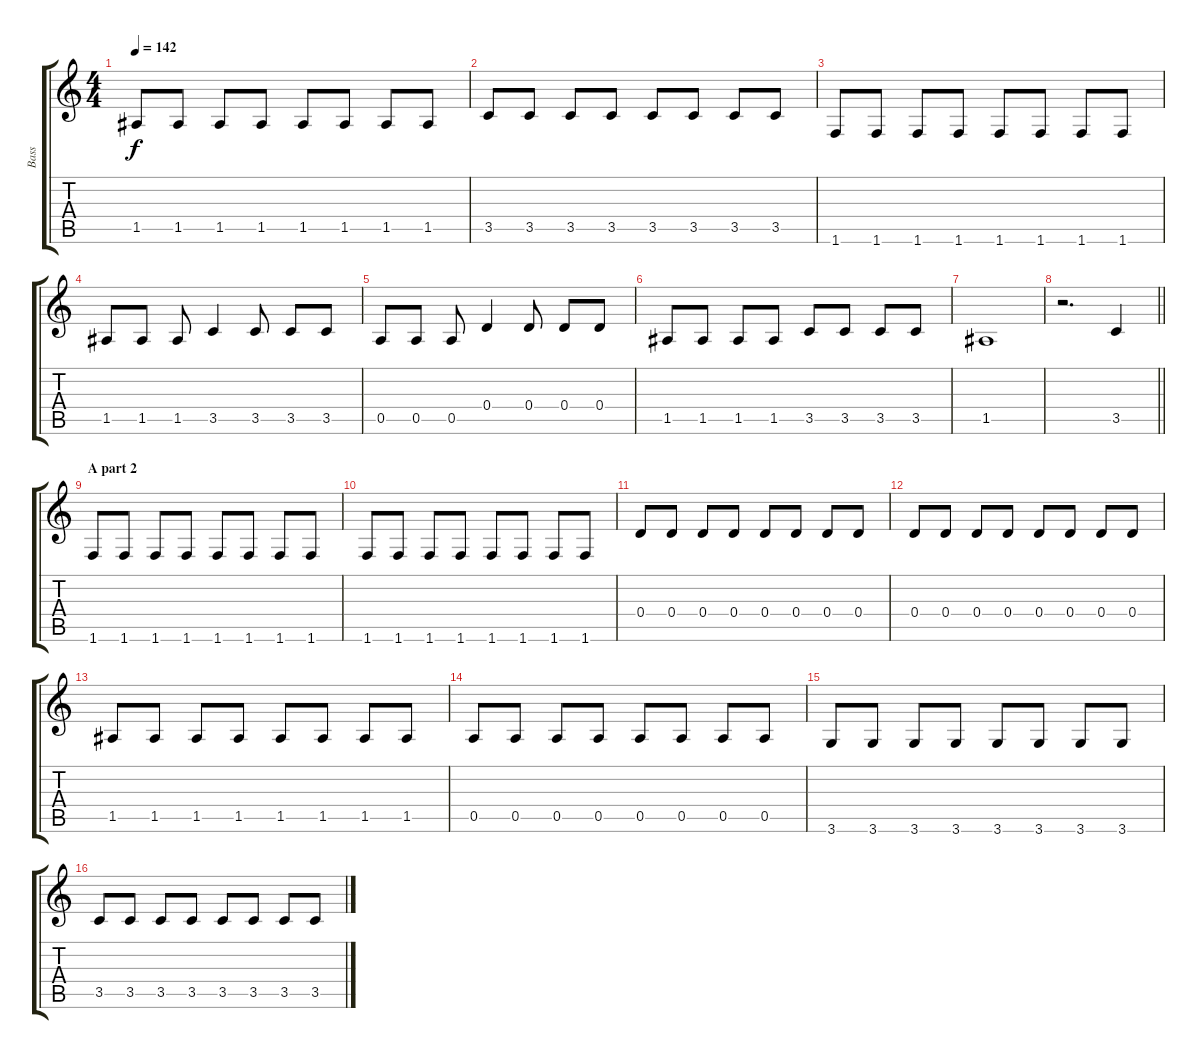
\track ("Bass" "Bass") {instrument electricbasspick}
\staff {score tabs}
\tuning (E4 B3 G3 D3 A2 E2) {hide}
\ts (4 4)
\tempo 142
\clef g2
\ks c
1.5.8{dy f} 1.5.8 1.5.8 1.5.8 1.5.8 1.5.8 1.5.8 1.5.8 |
3.5.8 3.5.8 3.5.8 3.5.8 3.5.8 3.5.8 3.5.8 3.5.8 |
1.6.8 1.6.8 1.6.8 1.6.8 1.6.8 1.6.8 1.6.8 1.6.8 |
1.5.8 1.5.8 1.5.8 3.5.4 3.5.8 3.5.8 3.5.8 |
0.5.8 0.5.8 0.5.8 0.4.4 0.4.8 0.4.8 0.4.8{txt ""} |
1.5.8 1.5.8 1.5.8 1.5.8 3.5.8 3.5.8 3.5.8 3.5.8 |
1.5.1 |
\barLineRight lightlight
r.2{d} 3.5.4 |
\section ("" "A part 2")
1.6.8 1.6.8 1.6.8 1.6.8 1.6.8 1.6.8 1.6.8 1.6.8 |
1.6.8 1.6.8 1.6.8 1.6.8 1.6.8 1.6.8 1.6.8 1.6.8 |
0.4.8 0.4.8 0.4.8 0.4.8 0.4.8 0.4.8 0.4.8 0.4.8 |
0.4.8 0.4.8 0.4.8 0.4.8 0.4.8 0.4.8 0.4.8 0.4.8 |
1.5.8 1.5.8 1.5.8 1.5.8 1.5.8 1.5.8 1.5.8 1.5.8 |
0.5.8 0.5.8 0.5.8 0.5.8 0.5.8 0.5.8 0.5.8 0.5.8 |
3.6.8 3.6.8 3.6.8 3.6.8 3.6.8 3.6.8 3.6.8 3.6.8 |
3.5.8 3.5.8 3.5.8 3.5.8 3.5.8 3.5.8 3.5.8 3.5.8
